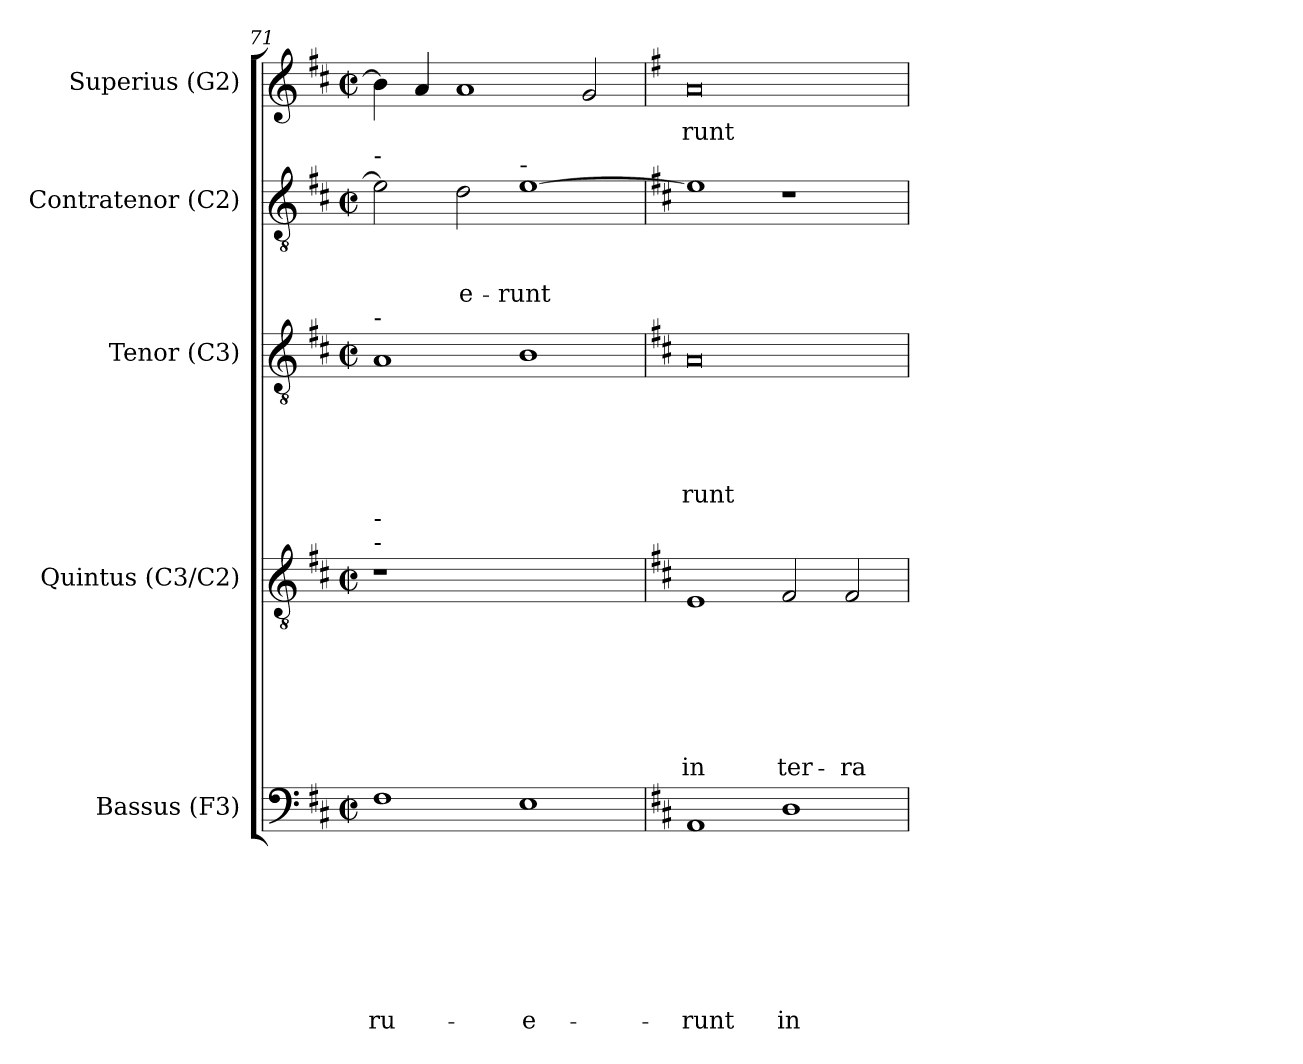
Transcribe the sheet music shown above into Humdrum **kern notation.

**kern	**text	**text	**text	**text	**text	**text	**text	**text	**kern	**text	**text	**text	**text	**text	**text	**text	**kern	**text	**text	**text	**text	**text	**kern	**text	**text	**text	**kern	**text
*part5	*part5	*part5	*part5	*part5	*part5	*part5	*part5	*part5	*part4	*part4	*part4	*part4	*part4	*part4	*part4	*part4	*part3	*part3	*part3	*part3	*part3	*part3	*part2	*part2	*part2	*part2	*part1	*part1
*staff5	*staff5	*staff5	*staff5	*staff5	*staff5	*staff5	*staff5	*staff5	*staff4	*staff4	*staff4	*staff4	*staff4	*staff4	*staff4	*staff4	*staff3	*staff3	*staff3	*staff3	*staff3	*staff3	*staff2	*staff2	*staff2	*staff2	*staff1	*staff1
*I"Bassus (F3)	*	*	*	*	*	*	*	*	*I"Quintus (C3/C2)	*	*	*	*	*	*	*	*I"Tenor (C3)	*	*	*	*	*	*I"Contratenor (C2)	*	*	*	*I"Superius (G2)	*
*I'B.	*	*	*	*	*	*	*	*	*I'Q.	*	*	*	*	*	*	*	*I'T.	*	*	*	*	*	*I'Ct.	*	*	*	*I'S.	*
!!LO:PB:g=z
*clefF4	*	*	*	*	*	*	*	*	*clefGv2	*	*	*	*	*	*	*	*clefGv2	*	*	*	*	*	*clefGv2	*	*	*	*clefG2	*
*k[f#c#]	*	*	*	*	*	*	*	*	*k[f#c#]	*	*	*	*	*	*	*	*k[f#c#]	*	*	*	*	*	*k[f#c#]	*	*	*	*k[f#c#]	*
*D:	*	*	*	*	*	*	*	*	*D:	*	*	*	*	*	*	*	*D:	*	*	*	*	*	*D:	*	*	*	*D:	*
*M2/2	*	*	*	*	*	*	*	*	*M2/2	*	*	*	*	*	*	*	*M2/2	*	*	*	*	*	*M2/2	*	*	*	*M2/2	*
*met(c|)	*	*	*	*	*	*	*	*	*met(c|)	*	*	*	*	*	*	*	*met(c|)	*	*	*	*	*	*met(c|)	*	*	*	*met(c|)	*
=71	=71	=71	=71	=71	=71	=71	=71	=71	=71	=71	=71	=71	=71	=71	=71	=71	=71	=71	=71	=71	=71	=71	=71	=71	=71	=71	=71	=71
!	!	!	!	!	!	!	!	!	!	!	!	!	!	!	!	!	!	!	!	!	!	!	!LO:TX:a:t=-	!	!	!	!	!
!	!	!	!	!	!	!	!	!	!	!	!	!	!	!	!	!	!LO:TX:a:t=-	!	!	!	!	!	!	!	!	!	!	!
!	!	!	!	!	!	!	!	!	!LO:TX:a:t=-	!	!	!	!	!	!	!	!	!	!	!	!	!	!	!	!	!	!	!
!	!	!	!	!	!	!	!	!	!LO:TX:a:t=-	!	!	!	!	!	!	!	!	!	!	!	!	!	!	!	!	!	!	!
!	!	!	!	!	!	!	!	!LO:LY:b	!	!	!	!	!	!	!	!	!	!	!	!	!	!	!	!	!	!	!	!
1F#	.	.	.	.	.	.	.	-ru-	1r	.	.	.	.	.	.	.	1A	.	.	.	.	.	2e\]	.	.	.	4b\]	.
.	.	.	.	.	.	.	.	.	.	.	.	.	.	.	.	.	.	.	.	.	.	.	.	.	.	.	4a/	.
!	!	!	!	!	!	!	!	!	!	!	!	!	!	!	!	!	!	!	!	!	!	!	!	!	!	!LO:LY:b	!	!
.	.	.	.	.	.	.	.	.	.	.	.	.	.	.	.	.	.	.	.	.	.	.	2d\	.	.	-e-	1a	.
!	!	!	!	!	!	!	!	!	!	!	!	!	!	!	!	!	!	!	!	!	!	!	!LO:TX:a:t=-	!	!	!	!	!
!	!	!	!	!	!	!	!	!LO:LY:b:rj	!	!	!	!	!	!	!	!	!	!	!	!	!	!	!	!	!	!LO:LY:b	!	!
1E	.	.	.	.	.	.	.	-e-	1ryy	.	.	.	.	.	.	.	1B	.	.	.	.	.	[>1e	.	.	-runt	.	.
.	.	.	.	.	.	.	.	.	.	.	.	.	.	.	.	.	.	.	.	.	.	.	.	.	.	.	2g/	.
=72	=72	=72	=72	=72	=72	=72	=72	=72	=72	=72	=72	=72	=72	=72	=72	=72	=72	=72	=72	=72	=72	=72	=72	=72	=72	=72	=72	=72
*	*	*	*	*	*	*	*	*	*	*	*	*	*	*	*	*	*	*	*	*	*	*	*	*	*	*	*k[f#]	*
*	*	*	*	*	*	*	*	*	*	*	*	*	*	*	*	*	*	*	*	*	*	*	*	*	*	*	*G:	*
!	!	!	!	!	!	!	!	!LO:LY:b	!	!	!	!	!	!	!	!LO:LY:b	!	!	!	!	!	!LO:LY:b	!	!	!	!	!	!LO:LY:b
1AA	.	.	.	.	.	.	.	-runt	1E	.	.	.	.	.	.	in	0A	.	.	.	.	-runt	1e]	.	.	.	0a	-runt
!	!	!	!	!	!	!	!	!LO:LY:b	!	!	!	!	!	!	!	!LO:LY:b	!	!	!	!	!	!	!	!	!	!	!	!
1D	.	.	.	.	.	.	.	in	2F#/	.	.	.	.	.	.	ter-	.	.	.	.	.	.	1r	.	.	.	.	.
!	!	!	!	!	!	!	!	!	!	!	!	!	!	!	!	!LO:LY:b	!	!	!	!	!	!	!	!	!	!	!	!
.	.	.	.	.	.	.	.	.	2F#/	.	.	.	.	.	.	-ra	.	.	.	.	.	.	.	.	.	.	.	.
=	=	=	=	=	=	=	=	=	=	=	=	=	=	=	=	=	=	=	=	=	=	=	=	=	=	=	=	=
*-	*-	*-	*-	*-	*-	*-	*-	*-	*-	*-	*-	*-	*-	*-	*-	*-	*-	*-	*-	*-	*-	*-	*-	*-	*-	*-	*-	*-
